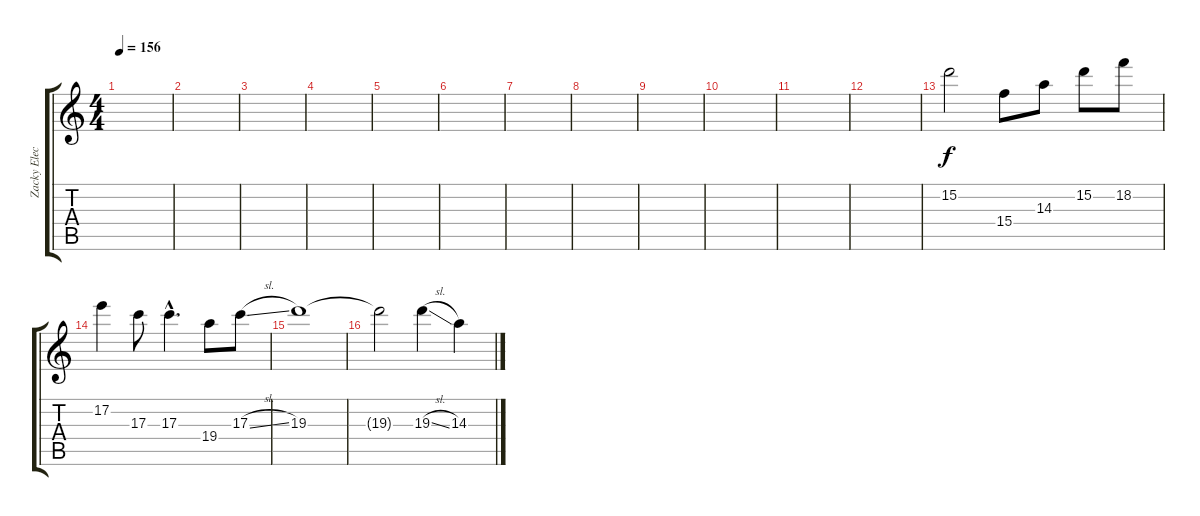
\track ("Zacky Electric" "Zacky Elec") {instrument distortionguitar}
\staff {score tabs}
\tuning (E4 B3 G3 D3 A2 D2) {hide}
\ts (4 4)
\tempo 156
\clef g2
\ks c
|
|
|
|
|
|
|
|
|
|
|
|
15.2.2 15.4.8 14.3.8 15.2.8 18.2.8 |
17.2.4 17.3.8 17.3{hac}.4{d} 19.4.8 17.3{sl}.8 |
19.3.1 |
19.3{t}.2 19.3{sl}.4 14.3.4
